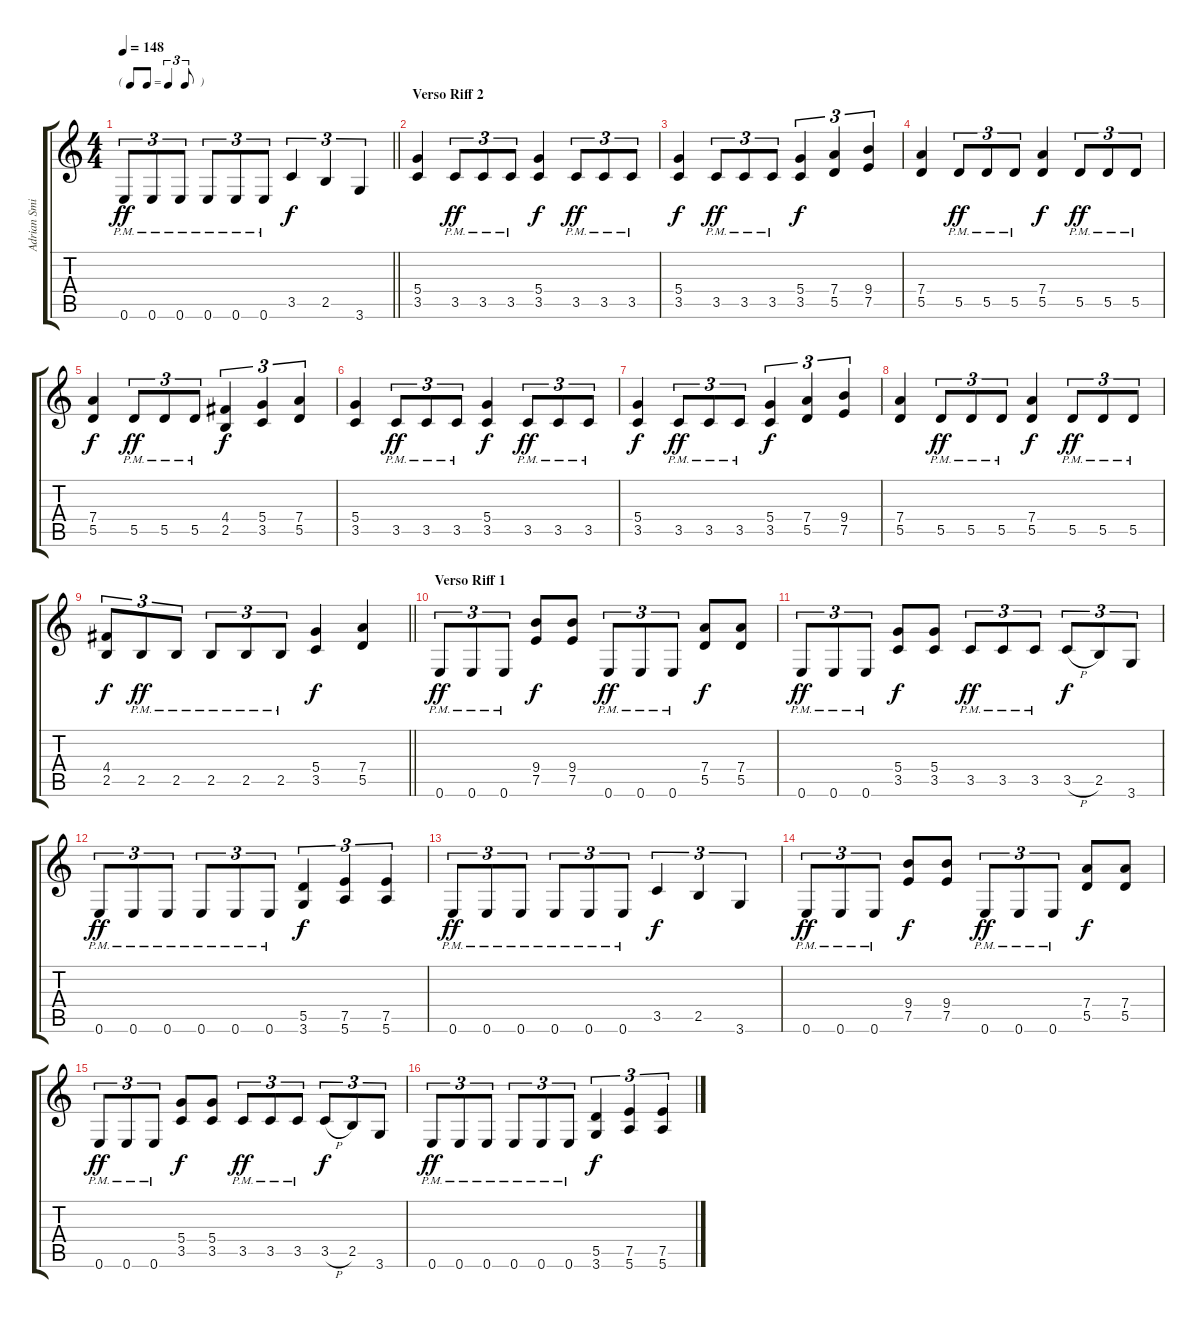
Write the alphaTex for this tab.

\track ("Adrian Smith" "Adrian Smi") {instrument overdrivenguitar}
\staff {score tabs}
\tuning (E4 B3 G3 D3 A2 E2) {hide}
\ts (4 4)
\tf triplet8th
\tempo 148
\clef g2
\barLineRight lightlight
\ks c
0.6{pm}.8{tu (3 2) dy ff} 0.6{pm}.8{tu (3 2)} 0.6{pm}.8{tu (3 2)} 0.6{pm}.8{tu (3 2)} 0.6{pm}.8{tu (3 2)} 0.6{pm}.8{tu (3 2)} 3.5.4{tu (3 2) dy f} 2.5.4{tu (3 2)} 3.6.4{tu (3 2)} |
\section ("" "Verso Riff 2")
(5.4 3.5).4 3.5{pm}.8{tu (3 2) dy ff} 3.5{pm}.8{tu (3 2)} 3.5{pm}.8{tu (3 2)} (5.4 3.5).4{dy f} 3.5{pm}.8{tu (3 2) dy ff} 3.5{pm}.8{tu (3 2)} 3.5{pm}.8{tu (3 2)} |
(5.4 3.5).4{dy f} 3.5{pm}.8{tu (3 2) dy ff} 3.5{pm}.8{tu (3 2)} 3.5{pm}.8{tu (3 2)} (5.4 3.5).4{tu (3 2) dy f} (7.4 5.5).4{tu (3 2)} (9.4 7.5).4{tu (3 2)} |
(7.4 5.5).4 5.5{pm}.8{tu (3 2) dy ff} 5.5{pm}.8{tu (3 2)} 5.5{pm}.8{tu (3 2)} (7.4 5.5).4{dy f} 5.5{pm}.8{tu (3 2) dy ff} 5.5{pm}.8{tu (3 2)} 5.5{pm}.8{tu (3 2)} |
(7.4 5.5).4{dy f} 5.5{pm}.8{tu (3 2) dy ff} 5.5{pm}.8{tu (3 2)} 5.5{pm}.8{tu (3 2)} (4.4 2.5).4{tu (3 2) dy f} (5.4 3.5).4{tu (3 2)} (7.4 5.5).4{tu (3 2)} |
(5.4 3.5).4 3.5{pm}.8{tu (3 2) dy ff} 3.5{pm}.8{tu (3 2)} 3.5{pm}.8{tu (3 2)} (5.4 3.5).4{dy f} 3.5{pm}.8{tu (3 2) dy ff} 3.5{pm}.8{tu (3 2)} 3.5{pm}.8{tu (3 2)} |
(5.4 3.5).4{dy f} 3.5{pm}.8{tu (3 2) dy ff} 3.5{pm}.8{tu (3 2)} 3.5{pm}.8{tu (3 2)} (5.4 3.5).4{tu (3 2) dy f} (7.4 5.5).4{tu (3 2)} (9.4 7.5).4{tu (3 2)} |
(7.4 5.5).4 5.5{pm}.8{tu (3 2) dy ff} 5.5{pm}.8{tu (3 2)} 5.5{pm}.8{tu (3 2)} (7.4 5.5).4{dy f} 5.5{pm}.8{tu (3 2) dy ff} 5.5{pm}.8{tu (3 2)} 5.5{pm}.8{tu (3 2)} |
\barLineRight lightlight
(4.4 2.5).8{tu (3 2) dy f} 2.5{pm}.8{tu (3 2) dy ff} 2.5{pm}.8{tu (3 2)} 2.5{pm}.8{tu (3 2)} 2.5{pm}.8{tu (3 2)} 2.5{pm}.8{tu (3 2)} (5.4 3.5).4{dy f} (7.4 5.5).4 |
\section ("" "Verso Riff 1")
0.6{pm}.8{tu (3 2) dy ff} 0.6{pm}.8{tu (3 2)} 0.6{pm}.8{tu (3 2)} (9.4 7.5).8{dy f} (9.4 7.5).8 0.6{pm}.8{tu (3 2) dy ff} 0.6{pm}.8{tu (3 2)} 0.6{pm}.8{tu (3 2)} (7.4 5.5).8{dy f} (7.4 5.5).8 |
0.6{pm}.8{tu (3 2) dy ff} 0.6{pm}.8{tu (3 2)} 0.6{pm}.8{tu (3 2)} (5.4 3.5).8{dy f} (5.4 3.5).8 3.5{pm}.8{tu (3 2) dy ff} 3.5{pm}.8{tu (3 2)} 3.5{pm}.8{tu (3 2)} 3.5{h}.8{tu (3 2) dy f} 2.5.8{tu (3 2)} 3.6.8{tu (3 2)} |
0.6{pm}.8{tu (3 2) dy ff} 0.6{pm}.8{tu (3 2)} 0.6{pm}.8{tu (3 2)} 0.6{pm}.8{tu (3 2)} 0.6{pm}.8{tu (3 2)} 0.6{pm}.8{tu (3 2)} (5.5 3.6).4{tu (3 2) dy f} (7.5 5.6).4{tu (3 2)} (7.5 5.6).4{tu (3 2)} |
0.6{pm}.8{tu (3 2) dy ff} 0.6{pm}.8{tu (3 2)} 0.6{pm}.8{tu (3 2)} 0.6{pm}.8{tu (3 2)} 0.6{pm}.8{tu (3 2)} 0.6{pm}.8{tu (3 2)} 3.5.4{tu (3 2) dy f} 2.5.4{tu (3 2)} 3.6.4{tu (3 2)} |
0.6{pm}.8{tu (3 2) dy ff} 0.6{pm}.8{tu (3 2)} 0.6{pm}.8{tu (3 2)} (9.4 7.5).8{dy f} (9.4 7.5).8 0.6{pm}.8{tu (3 2) dy ff} 0.6{pm}.8{tu (3 2)} 0.6{pm}.8{tu (3 2)} (7.4 5.5).8{dy f} (7.4 5.5).8 |
0.6{pm}.8{tu (3 2) dy ff} 0.6{pm}.8{tu (3 2)} 0.6{pm}.8{tu (3 2)} (5.4 3.5).8{dy f} (5.4 3.5).8 3.5{pm}.8{tu (3 2) dy ff} 3.5{pm}.8{tu (3 2)} 3.5{pm}.8{tu (3 2)} 3.5{h}.8{tu (3 2) dy f} 2.5.8{tu (3 2)} 3.6.8{tu (3 2)} |
0.6{pm}.8{tu (3 2) dy ff} 0.6{pm}.8{tu (3 2)} 0.6{pm}.8{tu (3 2)} 0.6{pm}.8{tu (3 2)} 0.6{pm}.8{tu (3 2)} 0.6{pm}.8{tu (3 2)} (5.5 3.6).4{tu (3 2) dy f} (7.5 5.6).4{tu (3 2)} (7.5 5.6).4{tu (3 2)}
